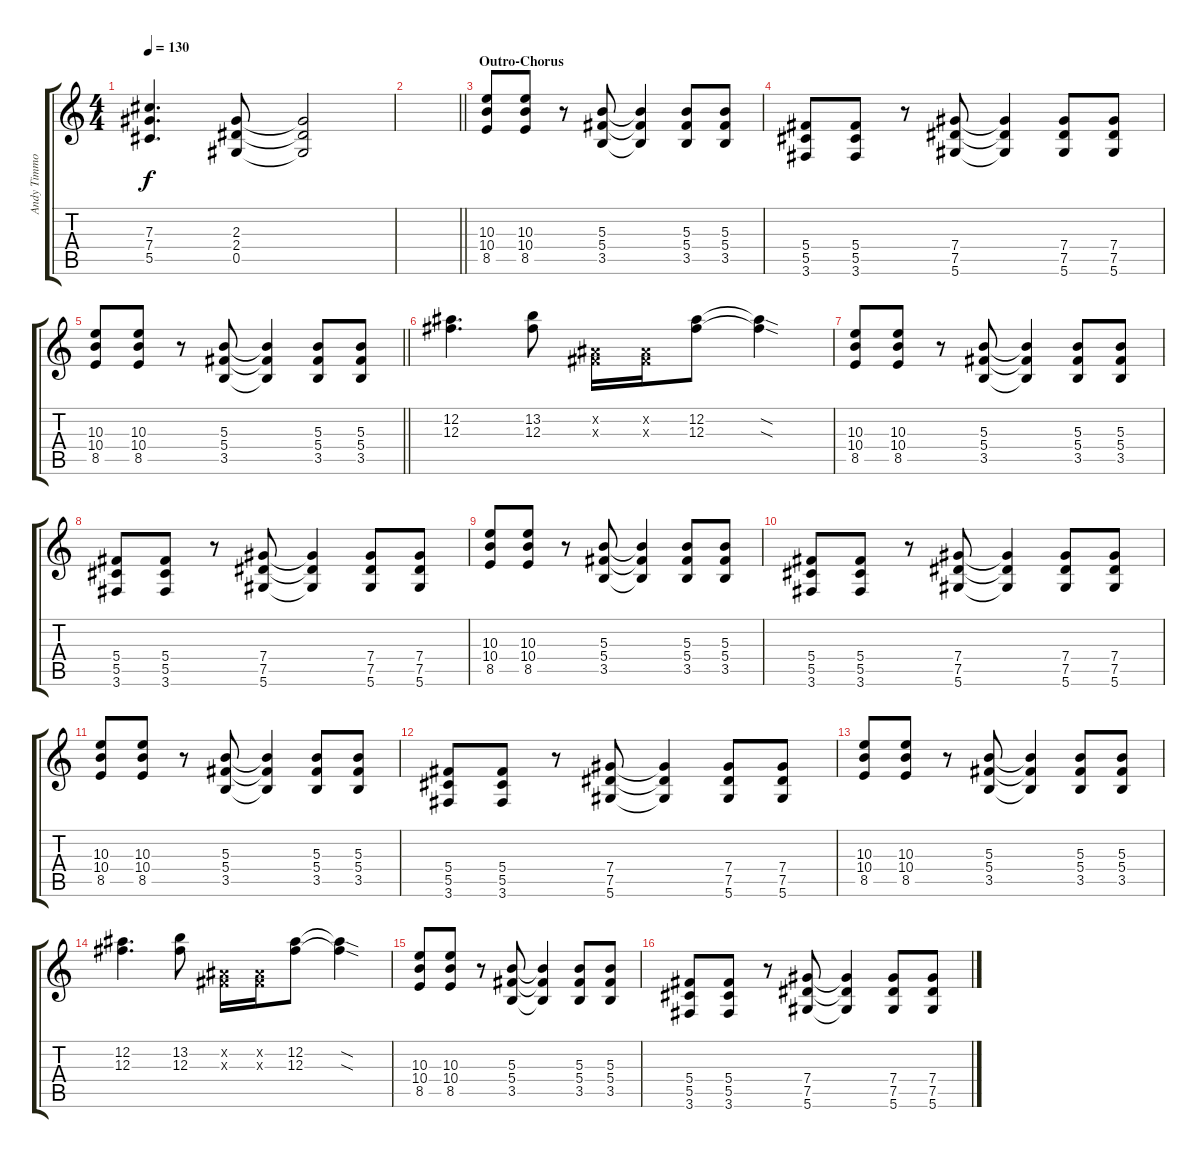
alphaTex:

\track ("Andy Timmons" "Andy Timmo") {instrument distortionguitar}
\staff {score tabs}
\tuning (Eb4 Bb3 Gb3 Db3 Ab2 Eb2) {hide}
\ts (4 4)
\tempo 130
\clef g2
\ks c
(7.3 7.4 5.5).4{d dy f} (2.3 2.4 0.5).8 (2.3{t} 2.4{t} 0.5{t}).2 |
\barLineRight lightlight
|
\section ("" "Outro-Chorus")
(10.3 10.4 8.5).8 (10.3 10.4 8.5).8 r.8 (5.3 5.4 3.5).8 (5.3{t} 5.4{t} 3.5{t}).4 (5.3 5.4 3.5).8 (5.3 5.4 3.5).8 |
(5.4 5.5 3.6).8 (5.4 5.5 3.6).8 r.8 (7.4 7.5 5.6).8 (7.4{t} 7.5{t} 5.6{t}).4 (7.4 7.5 5.6).8 (7.4 7.5 5.6).8 |
\barLineRight lightlight
(10.3 10.4 8.5).8 (10.3 10.4 8.5).8 r.8 (5.3 5.4 3.5).8 (5.3{t} 5.4{t} 3.5{t}).4 (5.3 5.4 3.5).8 (5.3 5.4 3.5).8 |
(12.2 12.3).4{d} (13.2 12.3).8 (0.2{x} 0.3{x}).16 (0.2{x} 0.3{x}).16 (12.2 12.3).8 (12.2{sod t} 12.3{sod t}).4 |
(10.3 10.4 8.5).8 (10.3 10.4 8.5).8 r.8 (5.3 5.4 3.5).8 (5.3{t} 5.4{t} 3.5{t}).4 (5.3 5.4 3.5).8 (5.3 5.4 3.5).8 |
(5.4 5.5 3.6).8 (5.4 5.5 3.6).8 r.8 (7.4 7.5 5.6).8 (7.4{t} 7.5{t} 5.6{t}).4 (7.4 7.5 5.6).8 (7.4 7.5 5.6).8 |
(10.3 10.4 8.5).8 (10.3 10.4 8.5).8 r.8 (5.3 5.4 3.5).8 (5.3{t} 5.4{t} 3.5{t}).4 (5.3 5.4 3.5).8 (5.3 5.4 3.5).8 |
(5.4 5.5 3.6).8 (5.4 5.5 3.6).8 r.8 (7.4 7.5 5.6).8 (7.4{t} 7.5{t} 5.6{t}).4 (7.4 7.5 5.6).8 (7.4 7.5 5.6).8 |
(10.3 10.4 8.5).8 (10.3 10.4 8.5).8 r.8 (5.3 5.4 3.5).8 (5.3{t} 5.4{t} 3.5{t}).4 (5.3 5.4 3.5).8 (5.3 5.4 3.5).8 |
(5.4 5.5 3.6).8 (5.4 5.5 3.6).8 r.8 (7.4 7.5 5.6).8 (7.4{t} 7.5{t} 5.6{t}).4 (7.4 7.5 5.6).8 (7.4 7.5 5.6).8 |
(10.3 10.4 8.5).8 (10.3 10.4 8.5).8 r.8 (5.3 5.4 3.5).8 (5.3{t} 5.4{t} 3.5{t}).4 (5.3 5.4 3.5).8 (5.3 5.4 3.5).8 |
(12.2 12.3).4{d} (13.2 12.3).8 (0.2{x} 0.3{x}).16 (0.2{x} 0.3{x}).16 (12.2 12.3).8 (12.2{sod t} 12.3{sod t}).4 |
(10.3 10.4 8.5).8 (10.3 10.4 8.5).8 r.8 (5.3 5.4 3.5).8 (5.3{t} 5.4{t} 3.5{t}).4 (5.3 5.4 3.5).8 (5.3 5.4 3.5).8 |
(5.4 5.5 3.6).8 (5.4 5.5 3.6).8 r.8 (7.4 7.5 5.6).8 (7.4{t} 7.5{t} 5.6{t}).4 (7.4 7.5 5.6).8 (7.4 7.5 5.6).8
